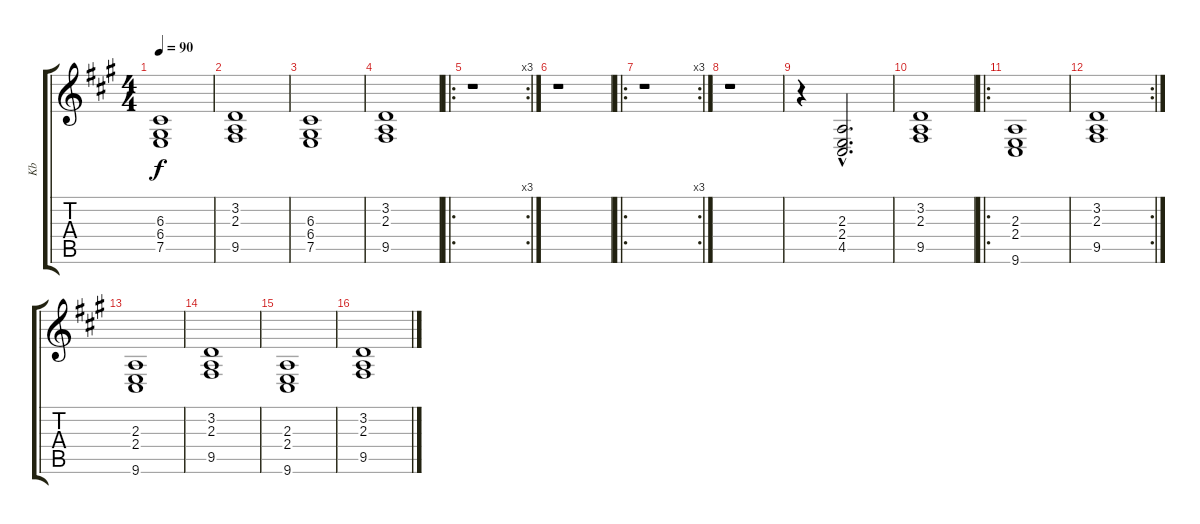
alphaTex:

\track ("Kb" "Kb") {instrument electricgrandpiano}
\staff {score tabs}
\tuning (E4 B3 G3 D3 A2 E2) {hide}
\ts (4 4)
\tempo 90
\clef g2
\ks a
(6.3 6.4 7.5).1{dy f} |
(3.2 2.3 9.5).1 |
(6.3 6.4 7.5).1 |
(3.2 2.3 9.5).1 |
\ro
\rc 3
r.1 |
r.1 |
\ro
\rc 3
r.1 |
r.1 |
r.4 (2.3{hac} 2.4{hac} 4.5{hac}).2{d} |
(3.2 2.3 9.5).1 |
\ro
(2.3 2.4 9.6).1 |
\rc 2
(3.2 2.3 9.5).1 |
(2.3 2.4 9.6).1 |
(3.2 2.3 9.5).1 |
(2.3 2.4 9.6).1 |
(3.2 2.3 9.5).1
